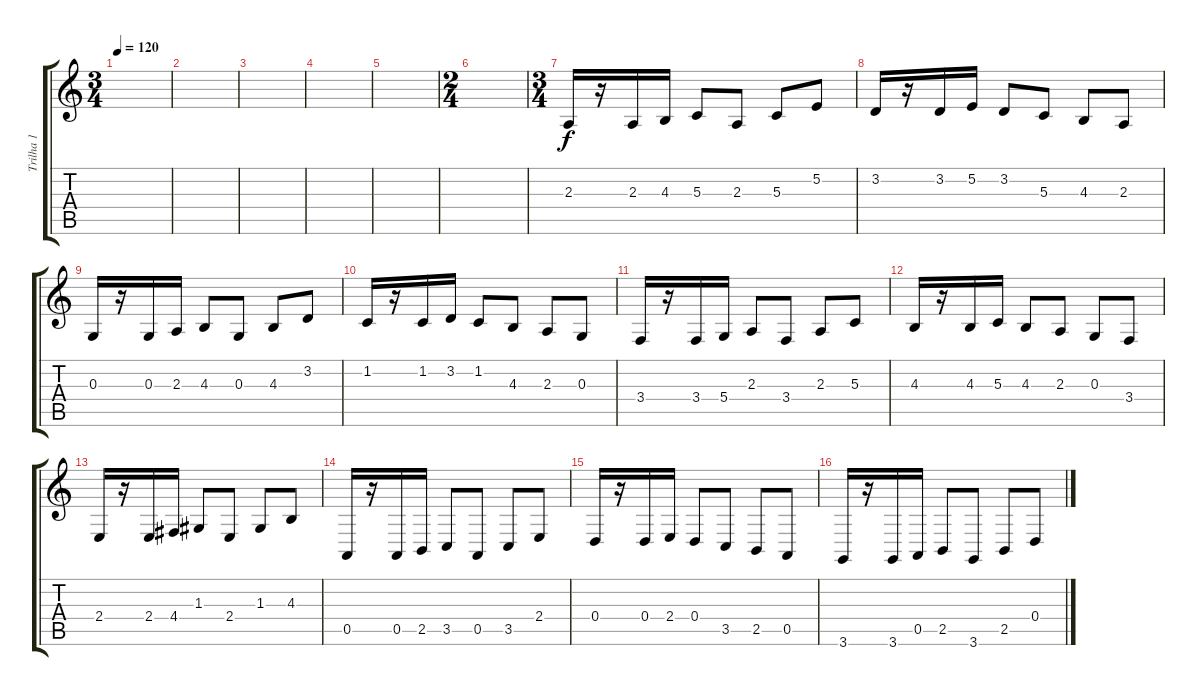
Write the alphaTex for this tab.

\track ("Trilha 1" "Trilha 1") {instrument bassoon}
\staff {score tabs}
\tuning (E4 B3 G3 D3 A2 E2) {hide}
\ts (3 4)
\tempo 120
\clef g2
\ks c
|
|
|
|
|
\ts (2 4)
|
\ts (3 4)
2.3.16{volume 10} r.16 2.3.16 4.3.16 5.3.8 2.3.8 5.3.8 5.2.8 |
3.2.16 r.16 3.2.16 5.2.16 3.2.8 5.3.8 4.3.8 2.3.8 |
0.3.16 r.16 0.3.16 2.3.16 4.3.8 0.3.8 4.3.8 3.2.8 |
1.2.16 r.16 1.2.16 3.2.16 1.2.8 4.3.8 2.3.8 0.3.8 |
3.4.16 r.16 3.4.16 5.4.16 2.3.8 3.4.8 2.3.8 5.3.8 |
4.3.16 r.16 4.3.16 5.3.16 4.3.8 2.3.8 0.3.8 3.4.8 |
2.4.16 r.16 2.4.16 4.4.16 1.3.8 2.4.8 1.3.8 4.3.8 |
0.5.16 r.16 0.5.16 2.5.16 3.5.8 0.5.8 3.5.8 2.4.8 |
0.4.16 r.16 0.4.16 2.4.16 0.4.8 3.5.8 2.5.8 0.5.8 |
3.6.16 r.16 3.6.16 0.5.16 2.5.8 3.6.8 2.5.8 0.4.8
